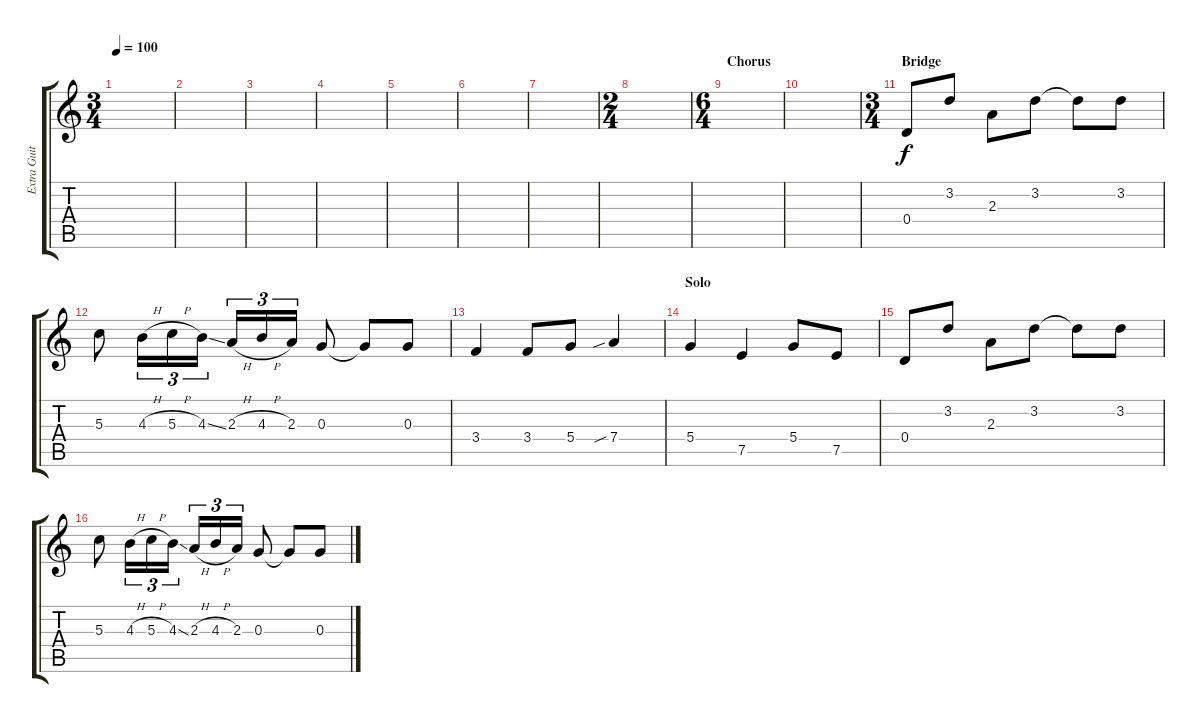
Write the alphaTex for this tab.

\track ("Extra Guitar" "Extra Guit") {instrument acousticguitarsteel}
\staff {score tabs}
\tuning (E4 B3 G3 D3 A2 E2) {hide}
\ts (3 4)
\tempo 100
\clef g2
\ks c
|
|
|
|
|
|
|
\ts (2 4)
|
\ts (6 4)
\section ("" "Chorus")
|
|
\ts (3 4)
\section ("" "Bridge")
0.4.8 3.2.8 2.3.8 3.2.8 3.2{t}.8 3.2.8 |
5.3.8 4.3{h}.16{tu (3 2)} 5.3{h}.16{tu (3 2)} 4.3{ss}.16{tu (3 2)} 2.3{h}.16{tu (3 2)} 4.3{h}.16{tu (3 2)} 2.3.16{tu (3 2)} 0.3.8 0.3{t}.8 0.3.8 |
3.4.4 3.4.8 5.4.8 7.4{sib}.4 |
\section ("" "Solo")
5.4.4 7.5.4 5.4.8 7.5.8 |
0.4.8 3.2.8 2.3.8 3.2.8 3.2{t}.8 3.2.8 |
5.3.8 4.3{h}.16{tu (3 2)} 5.3{h}.16{tu (3 2)} 4.3{ss}.16{tu (3 2)} 2.3{h}.16{tu (3 2)} 4.3{h}.16{tu (3 2)} 2.3.16{tu (3 2)} 0.3.8 0.3{t}.8 0.3.8
